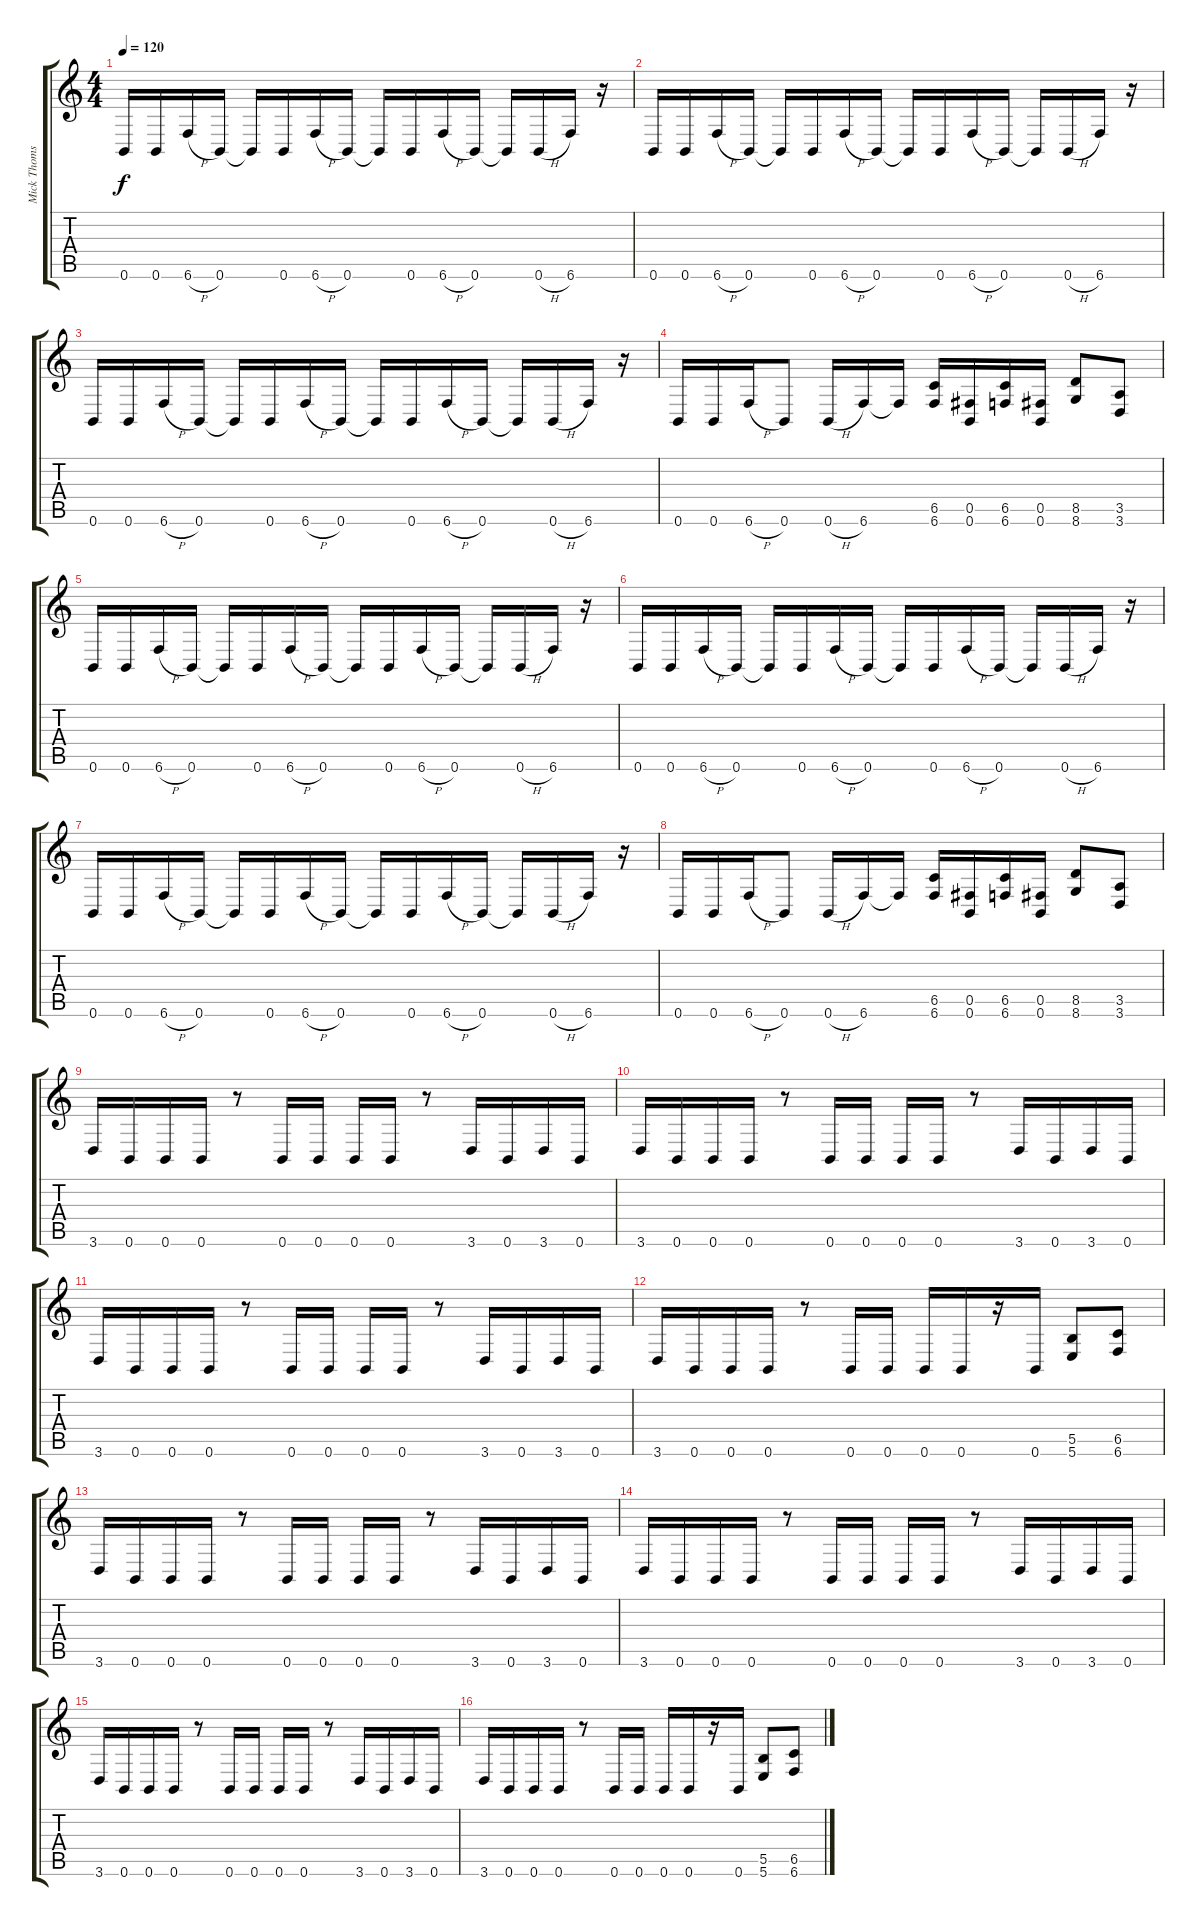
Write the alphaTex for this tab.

\track ("Mick Thomson" "Mick Thoms") {instrument distortionguitar}
\staff {score tabs}
\tuning (Db4 Ab3 E3 B2 Gb2 B1) {hide}
\ts (4 4)
\tempo 120
\clef g2
\ks c
0.6.16{dy f} 0.6.16 6.6{h}.16 0.6.16 0.6{t}.16 0.6.16 6.6{h}.16 0.6.16 0.6{t}.16 0.6.16 6.6{h}.16 0.6.16 0.6{t}.16 0.6{h}.16 6.6.16 r.16 |
0.6.16 0.6.16 6.6{h}.16 0.6.16 0.6{t}.16 0.6.16 6.6{h}.16 0.6.16 0.6{t}.16 0.6.16 6.6{h}.16 0.6.16 0.6{t}.16 0.6{h}.16 6.6.16 r.16 |
0.6.16 0.6.16 6.6{h}.16 0.6.16 0.6{t}.16 0.6.16 6.6{h}.16 0.6.16 0.6{t}.16 0.6.16 6.6{h}.16 0.6.16 0.6{t}.16 0.6{h}.16 6.6.16 r.16 |
0.6.16 0.6.16 6.6{h}.16 0.6.8 0.6{h}.16 6.6.16 6.6{t}.16 (6.5 6.6).16 (0.5 0.6).16 (6.5 6.6).16 (0.5 0.6).16 (8.5 8.6).8 (3.5 3.6).8 |
0.6.16 0.6.16 6.6{h}.16 0.6.16 0.6{t}.16 0.6.16 6.6{h}.16 0.6.16 0.6{t}.16 0.6.16 6.6{h}.16 0.6.16 0.6{t}.16 0.6{h}.16 6.6.16 r.16 |
0.6.16 0.6.16 6.6{h}.16 0.6.16 0.6{t}.16 0.6.16 6.6{h}.16 0.6.16 0.6{t}.16 0.6.16 6.6{h}.16 0.6.16 0.6{t}.16 0.6{h}.16 6.6.16 r.16 |
0.6.16 0.6.16 6.6{h}.16 0.6.16 0.6{t}.16 0.6.16 6.6{h}.16 0.6.16 0.6{t}.16 0.6.16 6.6{h}.16 0.6.16 0.6{t}.16 0.6{h}.16 6.6.16 r.16 |
0.6.16 0.6.16 6.6{h}.16 0.6.8 0.6{h}.16 6.6.16 6.6{t}.16 (6.5 6.6).16 (0.5 0.6).16 (6.5 6.6).16 (0.5 0.6).16 (8.5 8.6).8 (3.5 3.6).8 |
3.6.16 0.6.16 0.6.16 0.6.16 r.8 0.6.16 0.6.16 0.6.16 0.6.16 r.8 3.6.16 0.6.16 3.6.16 0.6.16 |
3.6.16 0.6.16 0.6.16 0.6.16 r.8 0.6.16 0.6.16 0.6.16 0.6.16 r.8 3.6.16 0.6.16 3.6.16 0.6.16 |
3.6.16 0.6.16 0.6.16 0.6.16 r.8 0.6.16 0.6.16 0.6.16 0.6.16 r.8 3.6.16 0.6.16 3.6.16 0.6.16 |
3.6.16 0.6.16 0.6.16 0.6.16 r.8 0.6.16 0.6.16 0.6.16 0.6.16 r.16 0.6.16 (5.5 5.6).8 (6.5 6.6).8 |
3.6.16 0.6.16 0.6.16 0.6.16 r.8 0.6.16 0.6.16 0.6.16 0.6.16 r.8 3.6.16 0.6.16 3.6.16 0.6.16 |
3.6.16 0.6.16 0.6.16 0.6.16 r.8 0.6.16 0.6.16 0.6.16 0.6.16 r.8 3.6.16 0.6.16 3.6.16 0.6.16 |
3.6.16 0.6.16 0.6.16 0.6.16 r.8 0.6.16 0.6.16 0.6.16 0.6.16 r.8 3.6.16 0.6.16 3.6.16 0.6.16 |
3.6.16 0.6.16 0.6.16 0.6.16 r.8 0.6.16 0.6.16 0.6.16 0.6.16 r.16 0.6.16 (5.5 5.6).8 (6.5 6.6).8
